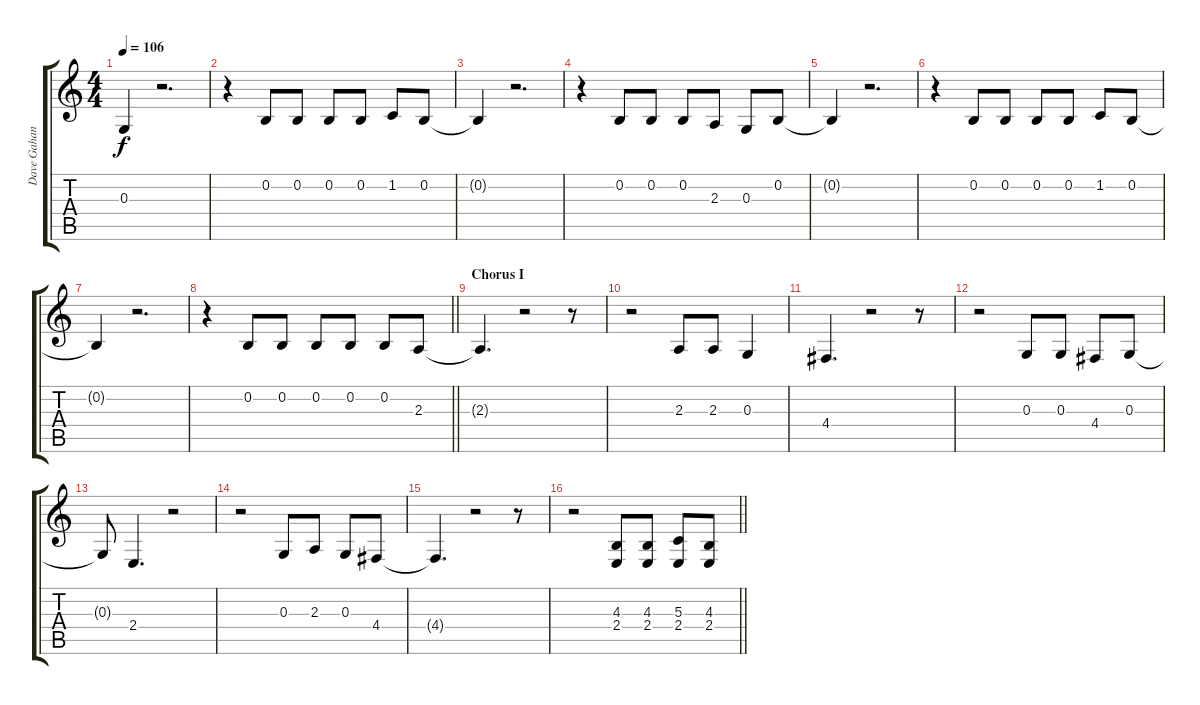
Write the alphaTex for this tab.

\track ("Dave Gahan - Vocals" "Dave Gahan") {instrument baritonesax}
\staff {score tabs}
\tuning (E4 B3 G3 D3 A2 E2) {hide}
\ts (4 4)
\tempo 106
\clef g2
\ks c
0.3.4{dy f} r.2{d} |
r.4 0.2.8 0.2.8 0.2.8 0.2.8 1.2.8 0.2.8 |
0.2{t}.4 r.2{d} |
r.4 0.2.8 0.2.8 0.2.8 2.3.8 0.3.8 0.2.8 |
0.2{t}.4 r.2{d} |
r.4 0.2.8 0.2.8 0.2.8 0.2.8 1.2.8 0.2.8 |
0.2{t}.4 r.2{d} |
\barLineRight lightlight
r.4 0.2.8 0.2.8 0.2.8 0.2.8 0.2.8 2.3.8 |
\section ("" "Chorus I")
2.3{t}.4{d} r.2 r.8 |
r.2 2.3.8 2.3.8 0.3.4 |
4.4.4{d} r.2 r.8 |
r.2 0.3.8 0.3.8 4.4.8 0.3.8 |
0.3{t}.8 2.4.4{d} r.2 |
r.2 0.3.8 2.3.8 0.3.8 4.4.8 |
4.4{t}.4{d} r.2 r.8 |
\barLineRight lightlight
r.2 (4.3 2.4).8 (4.3 2.4).8 (5.3 2.4).8 (4.3 2.4).8
